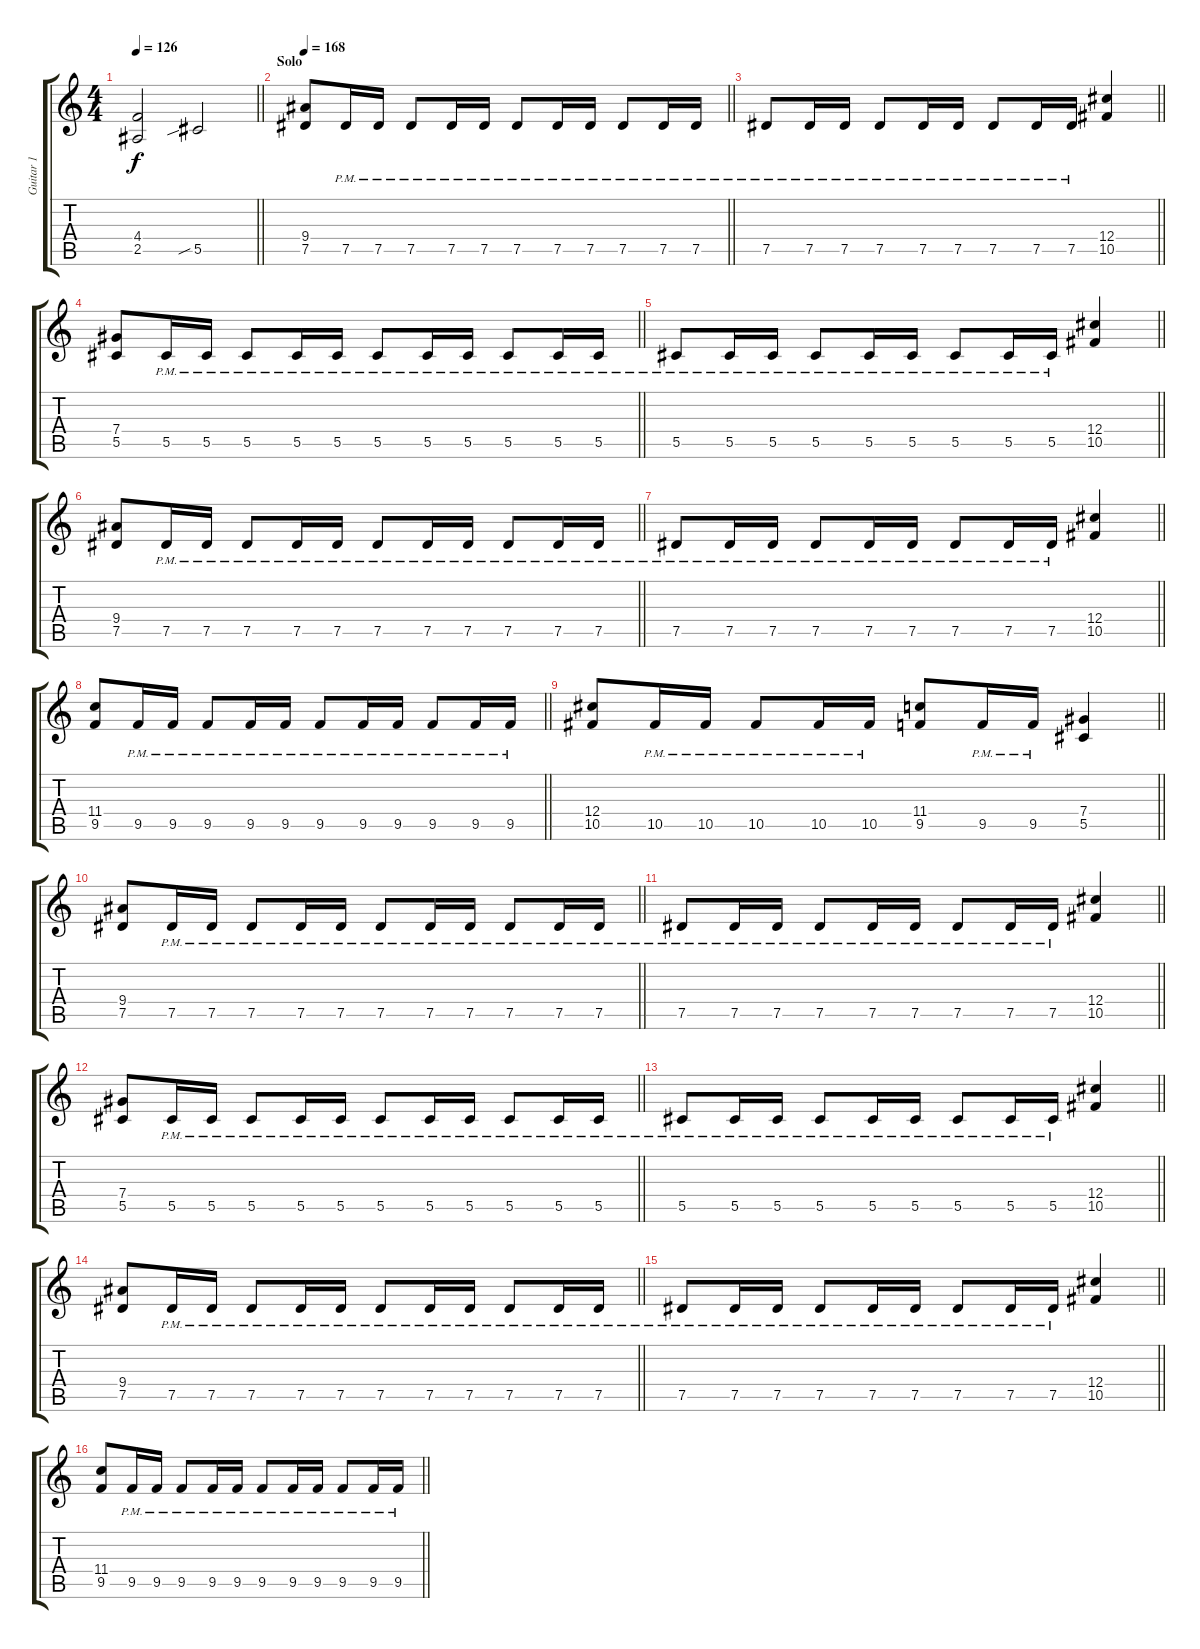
\track ("Guitar 1" "Guitar 1") {instrument distortionguitar}
\staff {score tabs}
\tuning (Eb4 Bb3 Gb3 Db3 Ab2 Eb2) {hide}
\ts (4 4)
\tempo 126
\clef g2
\barLineRight lightlight
\ks c
(4.4{t} 2.5{t}).2{dy f} 5.5{sib}.2 |
\section ("" "Solo")
\tempo 168
\barLineRight lightlight
(9.4 7.5).8 7.5{pm}.16 7.5{pm}.16 7.5{pm}.8 7.5{pm}.16 7.5{pm}.16 7.5{pm}.8 7.5{pm}.16 7.5{pm}.16 7.5{pm}.8 7.5{pm}.16 7.5{pm}.16 |
\barLineRight lightlight
7.5{pm}.8 7.5{pm}.16 7.5{pm}.16 7.5{pm}.8 7.5{pm}.16 7.5{pm}.16 7.5{pm}.8 7.5{pm}.16 7.5{pm}.16 (12.4 10.5).4 |
\barLineRight lightlight
(7.4 5.5).8 5.5{pm}.16 5.5{pm}.16 5.5{pm}.8 5.5{pm}.16 5.5{pm}.16 5.5{pm}.8 5.5{pm}.16 5.5{pm}.16 5.5{pm}.8 5.5{pm}.16 5.5{pm}.16 |
\barLineRight lightlight
5.5{pm}.8 5.5{pm}.16 5.5{pm}.16 5.5{pm}.8 5.5{pm}.16 5.5{pm}.16 5.5{pm}.8 5.5{pm}.16 5.5{pm}.16 (12.4 10.5).4 |
\barLineRight lightlight
(9.4 7.5).8 7.5{pm}.16 7.5{pm}.16 7.5{pm}.8 7.5{pm}.16 7.5{pm}.16 7.5{pm}.8 7.5{pm}.16 7.5{pm}.16 7.5{pm}.8 7.5{pm}.16 7.5{pm}.16 |
\barLineRight lightlight
7.5{pm}.8 7.5{pm}.16 7.5{pm}.16 7.5{pm}.8 7.5{pm}.16 7.5{pm}.16 7.5{pm}.8 7.5{pm}.16 7.5{pm}.16 (12.4 10.5).4 |
\barLineRight lightlight
(11.4 9.5).8 9.5{pm}.16 9.5{pm}.16 9.5{pm}.8 9.5{pm}.16 9.5{pm}.16 9.5{pm}.8 9.5{pm}.16 9.5{pm}.16 9.5{pm}.8 9.5{pm}.16 9.5{pm}.16 |
\barLineRight lightlight
(12.4 10.5).8 10.5{pm}.16 10.5{pm}.16 10.5{pm}.8 10.5{pm}.16 10.5{pm}.16 (11.4 9.5).8 9.5{pm}.16 9.5{pm}.16 (7.4 5.5).4 |
\barLineRight lightlight
(9.4 7.5).8 7.5{pm}.16 7.5{pm}.16 7.5{pm}.8 7.5{pm}.16 7.5{pm}.16 7.5{pm}.8 7.5{pm}.16 7.5{pm}.16 7.5{pm}.8 7.5{pm}.16 7.5{pm}.16 |
\barLineRight lightlight
7.5{pm}.8 7.5{pm}.16 7.5{pm}.16 7.5{pm}.8 7.5{pm}.16 7.5{pm}.16 7.5{pm}.8 7.5{pm}.16 7.5{pm}.16 (12.4 10.5).4 |
\barLineRight lightlight
(7.4 5.5).8 5.5{pm}.16 5.5{pm}.16 5.5{pm}.8 5.5{pm}.16 5.5{pm}.16 5.5{pm}.8 5.5{pm}.16 5.5{pm}.16 5.5{pm}.8 5.5{pm}.16 5.5{pm}.16 |
\barLineRight lightlight
5.5{pm}.8 5.5{pm}.16 5.5{pm}.16 5.5{pm}.8 5.5{pm}.16 5.5{pm}.16 5.5{pm}.8 5.5{pm}.16 5.5{pm}.16 (12.4 10.5).4 |
\barLineRight lightlight
(9.4 7.5).8 7.5{pm}.16 7.5{pm}.16 7.5{pm}.8 7.5{pm}.16 7.5{pm}.16 7.5{pm}.8 7.5{pm}.16 7.5{pm}.16 7.5{pm}.8 7.5{pm}.16 7.5{pm}.16 |
\barLineRight lightlight
7.5{pm}.8 7.5{pm}.16 7.5{pm}.16 7.5{pm}.8 7.5{pm}.16 7.5{pm}.16 7.5{pm}.8 7.5{pm}.16 7.5{pm}.16 (12.4 10.5).4 |
\barLineRight lightlight
(11.4 9.5).8 9.5{pm}.16 9.5{pm}.16 9.5{pm}.8 9.5{pm}.16 9.5{pm}.16 9.5{pm}.8 9.5{pm}.16 9.5{pm}.16 9.5{pm}.8 9.5{pm}.16 9.5{pm}.16
